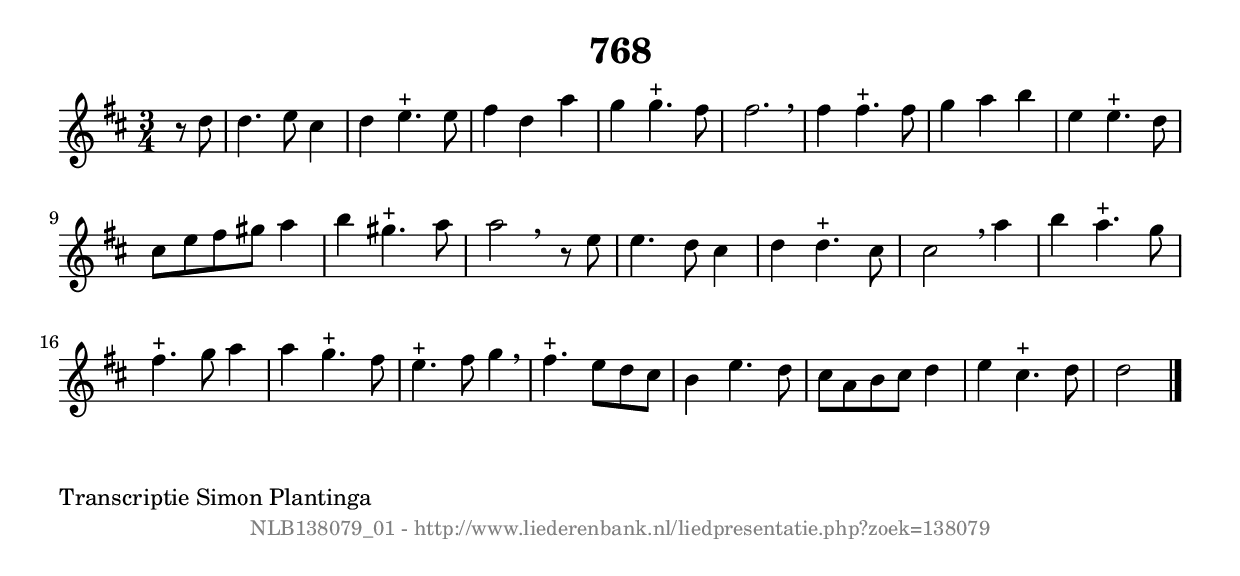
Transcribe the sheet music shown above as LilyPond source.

%
% produced by wce2krn 1.64 (7 June 2014)
%
\version"2.16"
#(append! paper-alist '(("long" . (cons (* 210 mm) (* 2000 mm)))))
#(set-default-paper-size "long")
sb = {\breathe}
mBreak = {\breathe }
bBreak = {\breathe }
x = {\once\override NoteHead #'style = #'cross }
gl=\glissando
itime={\override Staff.TimeSignature #'stencil = ##f }
ficta = {\once\set suggestAccidentals = ##t}
fine = {\once\override Score.RehearsalMark #'self-alignment-X = #1 \mark \markup {\italic{Fine}}}
dc = {\once\override Score.RehearsalMark #'self-alignment-X = #1 \mark \markup {\italic{D.C.}}}
dcf = {\once\override Score.RehearsalMark #'self-alignment-X = #1 \mark \markup {\italic{D.C. al Fine}}}
dcc = {\once\override Score.RehearsalMark #'self-alignment-X = #1 \mark \markup {\italic{D.C. al Coda}}}
ds = {\once\override Score.RehearsalMark #'self-alignment-X = #1 \mark \markup {\italic{D.S.}}}
dsf = {\once\override Score.RehearsalMark #'self-alignment-X = #1 \mark \markup {\italic{D.S. al Fine}}}
dsc = {\once\override Score.RehearsalMark #'self-alignment-X = #1 \mark \markup {\italic{D.S. al Coda}}}
pv = {\set Score.repeatCommands = #'((volta "1"))}
sv = {\set Score.repeatCommands = #'((volta "2"))}
tv = {\set Score.repeatCommands = #'((volta "3"))}
qv = {\set Score.repeatCommands = #'((volta "4"))}
xv = {\set Score.repeatCommands = #'((volta #f))}
\header{ tagline = ""
title = "768"
}
\score {{
\key d \major
\relative g'
{
\set melismaBusyProperties = #'()
\partial 32*8
\time 3/4
\tempo 4=120
\override Score.MetronomeMark #'transparent = ##t
\override Score.RehearsalMark #'break-visibility = #(vector #t #t #f)
r8 d'8 | d4. e8 cis4 | d4 e4.^"+" e8 | fis4 d4 a'4 | g4 g4.^"+" fis8 | fis2. | \mBreak \bar "|"
fis4 fis4.^"+" fis8 | g4 a4 b4 | e,4 e4.^"+" d8 | cis8 e8 fis8 gis8 a4 | b4 gis4.^"+" a8 | a2 \bar ":|:" \bBreak
r8 e8 | e4. d8 cis4 | d4 d4.^"+" cis8 | cis2 \sb a'4 | b4 a4.^"+" g8 | fis4.^"+" g8 a4 | a4 g4.^"+" fis8 | e4.^"+" fis8 g4 | \mBreak \bar "|"
fis4.^"+" e8 d8 cis8 | b4 e4. d8 | cis8 a8 b8 cis8 d4 | e4 cis4.^"+" d8 | d2 \bar "|."
 }}
 \midi { }
 \layout {
            indent = 0.0\cm
}
}
\markup { \wordwrap-string #" 
Transcriptie Simon Plantinga
"}
\markup { \vspace #0 } \markup { \with-color #grey \fill-line { \center-column { \smaller "NLB138079_01 - http://www.liederenbank.nl/liedpresentatie.php?zoek=138079" } } }
